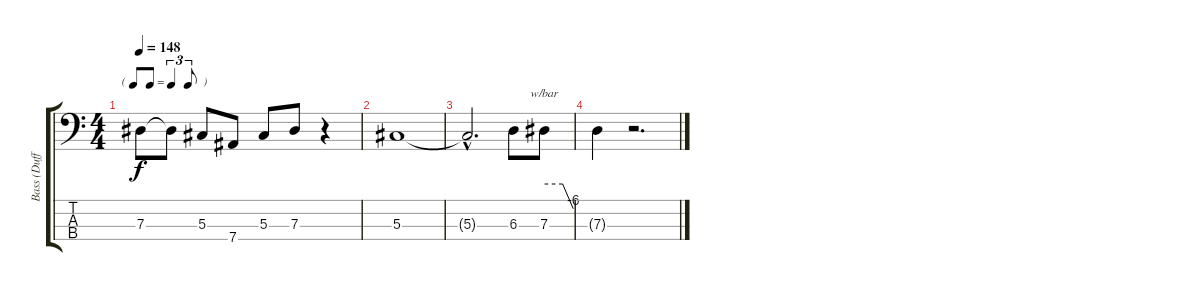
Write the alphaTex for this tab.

\track ("Bass (Duff)" "Bass (Duff") {instrument electricbasspick}
\staff {score tabs}
\tuning (Gb2 Db2 Ab1 Eb1) {hide}
\ts (4 4)
\tf triplet8th
\tempo 148
\clef f4
\ks c
7.3{t}.8{dy f} 7.3{t}.8 5.3.8 7.4.8 5.3.8 7.3.8 r.4 |
5.3.1 |
5.3{hac t}.2{d} 6.3.8 7.3.8{tbe (custom default 0 0 38 0 60 -24)} |
7.3{t}.4 r.2{d}
